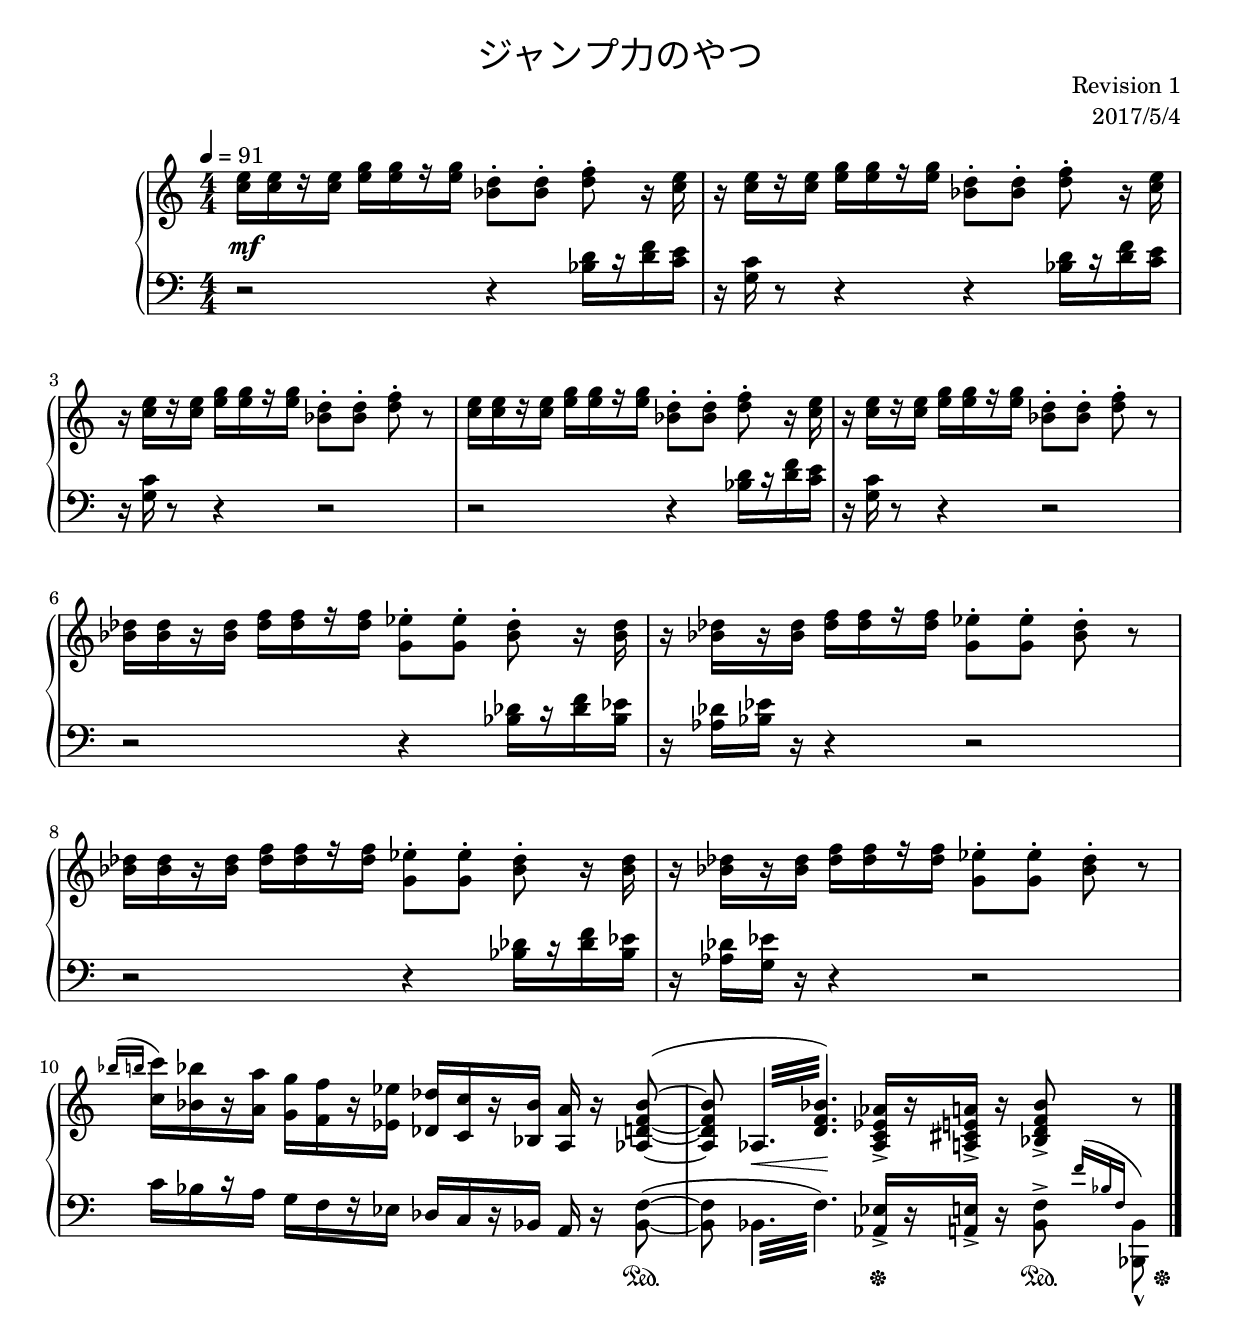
\version "2.19.24"

\include "stylesheet.ily"

\header {
  title = "ジャンプ力のやつ"
  revision = "Revision 1"
  date = "2017/5/4"
}

\paper {
  system-count = 5
}

global = {
  \key c \major
  \time 4/4
  \tempo 4 = 91
}

right = << \global \relative c'' {
  \clef treble
  <c e>16[ q r q] <e g>[ q r q] <bes d>8-.[ q-.] <d f>-. r16 <c e> |
  r q[ r q] <e g>[ q r q] <bes d>8-.[ q-.] <d f>-. r16 <c e> |
  r q[ r q] <e g>[ q r q] <bes d>8-.[ q-.] <d f>-. r |
  <c e>16[ q r q] <e g>[ q r q] <bes d>8-.[ q-.] <d f>-. r16 <c e> |
  r q[ r q] <e g>[ q r q] <bes d>8-.[ q-.] <d f>-. r |
  <bes des>16[ q r q] <des f>[ q r q] <g, ees'>8-.[ q-.] <bes des>-. r16 q |
  r q[ r q] <des f>[ q r q] <g, ees'>8-.[ q-.] <bes des>-. r |
  <bes des>16[ q r q] <des f>[ q r q] <g, ees'>8-.[ q-.] <bes des>-. r16 q |
  r q[ r q] <des f>[ q r q] <g, ees'>8-.[ q-.] <bes des>-. r |
  \acciaccatura { \stemUp \slurUp bes'16 b }
  \stemNeutral \slurNeutral <c, c'>16[ <bes bes'> r <a a'>] <g g'>[ <f f'> r <ees ees'>] <des des'>[ <c c'> r <bes bes'>] <a a'> r \slurUp <aes d f bes>8( ~
  q8
  \repeat tremolo 6 { aes32 <d f bes>) } \slurNeutral
  <aes c ees aes>16->[ r <a cis e a>->] r <bes d f bes>8-> r8 \bar "|."
} >>

left = << \global \relative c' {
  \clef bass
  r2 r4 <bes d>16[ r <d f> <c e>] | r <g c> r8 r4 r4 <bes d>16[ r <d f> <c e>] | r <g c> r8 r4 r2 |
  r2 r4 <bes d>16[ r <d f> <c e>] | r <g c> r8 r4 r2 |
  r2 r4 <bes des>16[ r <des f> <bes ees>] | r <aes des> <bes ees> r r4 r2 |
  r2 r4 <bes des>16[ r <des f> <bes ees>] | r <aes des> <g ees'> r r4 r2 |
  c16[ bes r a] g[ f r ees] des[ c r bes] a r \slurUp <bes f'>8( ~ |
  q8
  \repeat tremolo 6 { bes32 f') } \slurNeutral
  <aes, ees'>16->[ r <a e'>->] r <bes f'>8->
  \acciaccatura { \slurUp \stemUp f''16 bes, f } \stemDown <bes,, bes'>8_^
} >>

dynamics = {
  s1*10\mf
  s8 s8.\< s\! s2
}

pedal = {
  s1*9
  s2 s4 s8 s8\sustainOn
  s2 s4\sustainOff s8.\sustainOn s16\sustainOff
}

\score {
  <<
    \new PianoStaff <<
      \new Staff = "right" \right
      \new PianoDynamics = "dynamics" \dynamics
      \new Staff = "left" \left
      \new PianoPedal = "pedal" \pedal
    >>
  >>
  \layout {}
  \midi {}
}